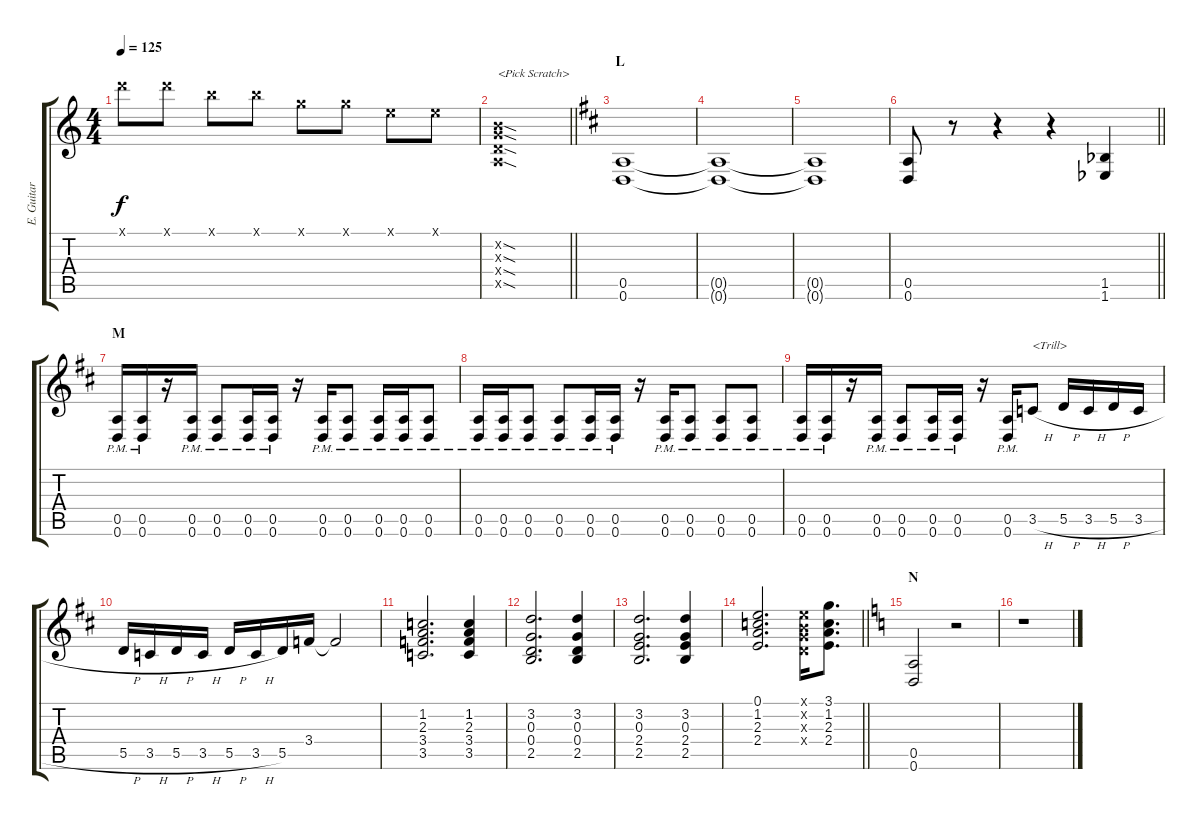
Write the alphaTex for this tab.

\track ("E. Guitar II" "E. Guitar ") {instrument overdrivenguitar}
\staff {score tabs}
\tuning (E4 B3 G3 D3 A2 D2) {hide}
\ts (4 4)
\tempo 125
\clef g2
\ks c
10.1{x}.8{dy f} 10.1{x}.8 7.1{x}.8 7.1{x}.8 3.1{x}.8 3.1{x}.8 0.1{x}.8 0.1{x}.8 |
\barLineRight lightlight
(0.2{sod x} 0.3{sod x} 0.4{sod x} 0.5{sod x}).1{txt "<Pick Scratch>"} |
\section ("" "L")
\ks d
(0.5 0.6).1 |
(0.5{t} 0.6{t}).1 |
(0.5{t} 0.6{t}).1 |
\barLineRight lightlight
(0.5 0.6).8 r.8 r.4 r.4 (1.5{acc b} 1.6{acc b}).4 |
\section ("" "M")
(0.5{pm} 0.6{pm}).16 (0.5{pm} 0.6{pm}).16 r.16 (0.5{pm} 0.6{pm}).16 (0.5{pm} 0.6{pm}).8 (0.5{pm} 0.6{pm}).16 (0.5{pm} 0.6{pm}).16 r.16 (0.5{pm} 0.6{pm}).16 (0.5{pm} 0.6{pm}).8 (0.5{pm} 0.6{pm}).16 (0.5{pm} 0.6{pm}).16 (0.5{pm} 0.6{pm}).8 |
(0.5{pm} 0.6{pm}).16 (0.5{pm} 0.6{pm}).16 (0.5{pm} 0.6{pm}).8 (0.5{pm} 0.6{pm}).8 (0.5{pm} 0.6{pm}).16 (0.5{pm} 0.6{pm}).16 r.16 (0.5{pm} 0.6{pm}).16 (0.5{pm} 0.6{pm}).8 (0.5{pm} 0.6{pm}).8 (0.5{pm} 0.6{pm}).8 |
(0.5{pm} 0.6{pm}).16 (0.5{pm} 0.6{pm}).16 r.16 (0.5{pm} 0.6{pm}).16 (0.5{pm} 0.6{pm}).8 (0.5{pm} 0.6{pm}).16 (0.5{pm} 0.6{pm}).16 r.16 (0.5{pm} 0.6{pm}).16 3.5{h}.8{txt "<Trill>"} 5.5{h}.16 3.5{h}.16 5.5{h}.16 3.5{h}.16 |
5.5{h}.16 3.5{h}.16 5.5{h}.16 3.5{h}.16 5.5{h}.16 3.5{h}.16 5.5.16 3.4.16 3.4{t}.2 |
(1.2 2.3 3.4 3.5).2{d} (1.2 2.3 3.4 3.5).4 |
(3.2 0.3 0.4 2.5).2{d} (3.2 0.3 0.4 2.5).4 |
(3.2 0.3 2.4 2.5).2{d} (3.2 0.3 2.4 2.5).4 |
\barLineRight lightlight
(0.1 1.2 2.3 2.4).2{d} (0.1{x} 0.2{x} 0.3{x} 0.4{x}).16 (3.1 1.2 2.3 2.4).8{d} |
\section ("" "N")
\ks c
(0.5 0.6).2 r.2 |
r.1
